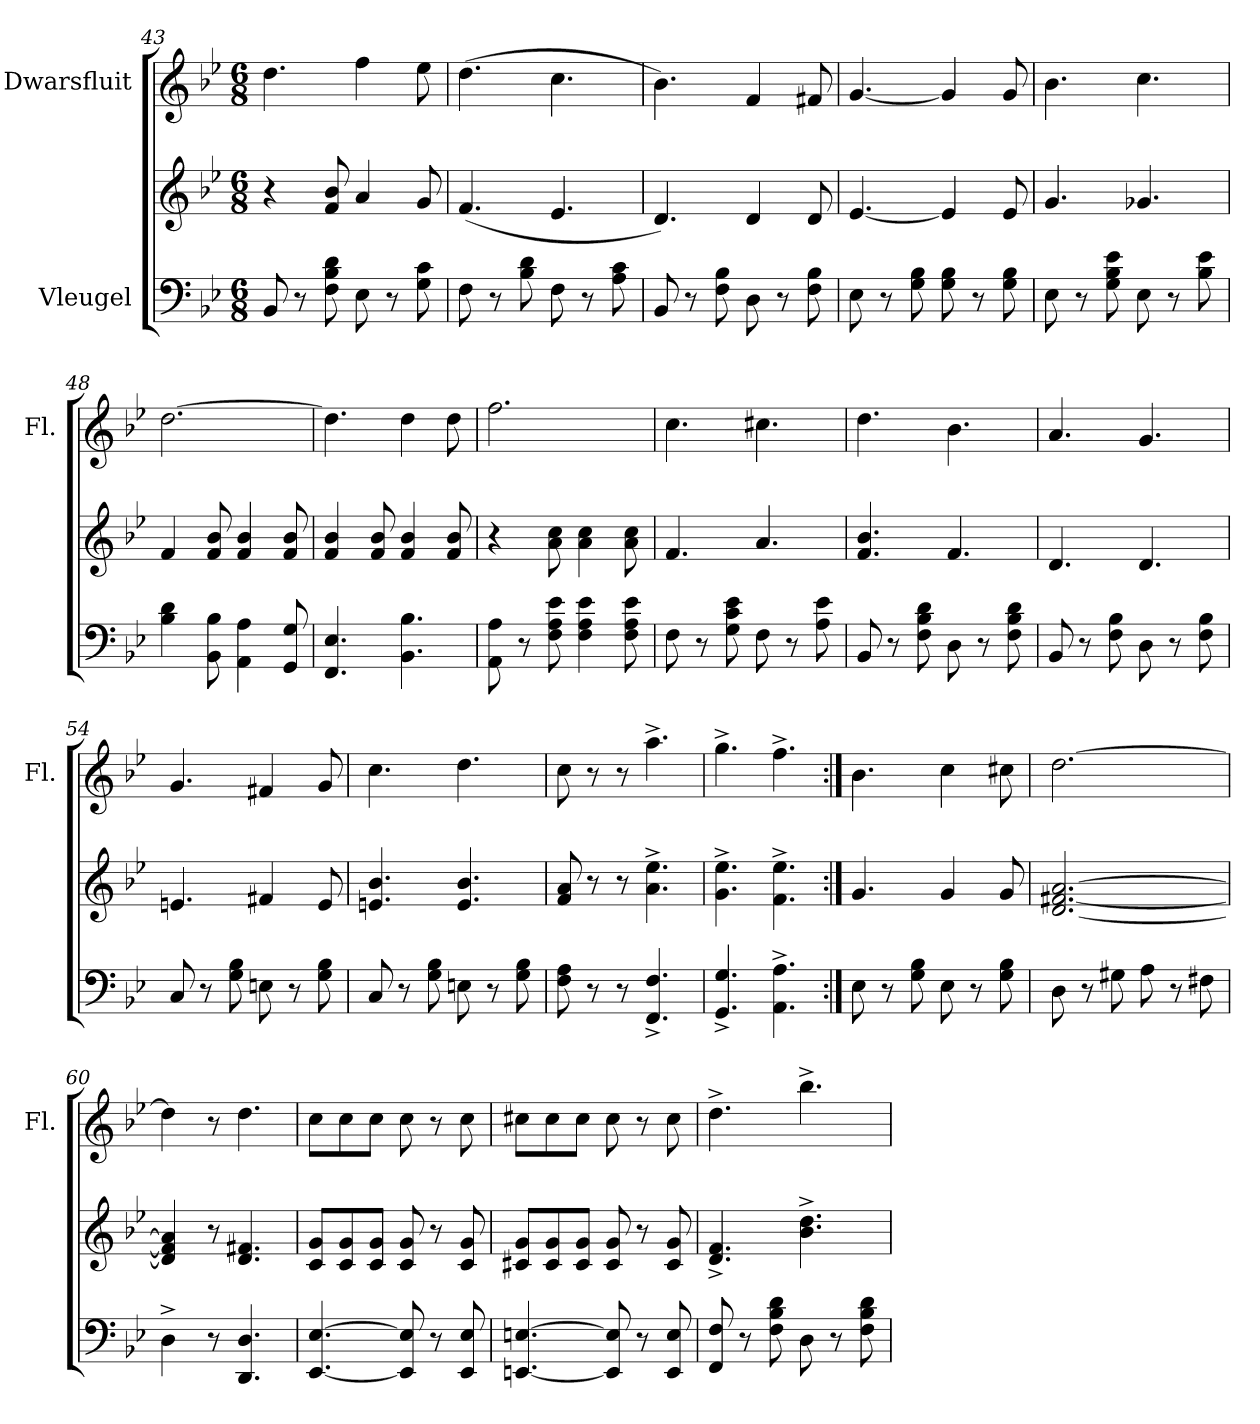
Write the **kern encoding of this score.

**kern	**kern	**kern
*part2	*part2	*part1
*staff3	*staff2	*staff1
*I"Vleugel	*	*I"Dwarsfluit
*	*	*I'Fl.
*clefF4	*clefG2	*clefG2
*k[b-e-]	*k[b-e-]	*k[b-e-]
*M6/8	*M6/8	*M6/8
=43	=43	=43
8BB-/	4r	4.dd\
8r	.	.
8F\ 8B-\ 8d\	8f/ 8b-/	.
8E-\	4a/	4ff\
8r	.	.
8G\ 8c\	8g/	8ee-\
!!LO:LB:g=z
=44	=44	=44
8F\	(4.f/	(4.dd\
8r	.	.
8B-\ 8d\	.	.
8F\	4.e-/	4.cc\
8r	.	.
8A\ 8c\	.	.
=45	=45	=45
8BB-/	4.d/)	4.b-\)
8r	.	.
8F\ 8B-\	.	.
8D\	4d/	4f/
8r	.	.
8F\ 8B-\	8d/	8f#X/
=46	=46	=46
8E-\	[4.e-/	[4.g/
8r	.	.
8G\ 8B-\	.	.
8G\ 8B-\	4e-/]	4g/]
8r	.	.
8G\ 8B-\	8e-/	8g/
=47	=47	=47
8E-\	4.g/	4.b-\
8r	.	.
8G\ 8B-\ 8e-\	.	.
8E-\	4.g-X/	4.cc\
8r	.	.
8B-\ 8e-\	.	.
=48	=48	=48
4B-\ 4d\	4f/	[2.dd\
8BB-\ 8B-\	8f/ 8b-/	.
4AA\ 4A\	4f/ 4b-/	.
8GG/ 8G/	8f/ 8b-/	.
=49	=49	=49
4.FF/ 4.E-/	4f/ 4b-/	4.dd\]
.	8f/ 8b-/	.
4.BB-\ 4.B-\	4f/ 4b-/	4dd\
.	8f/ 8b-/	8dd\
!!LO:LB:g=z
=50	=50	=50
8AA\ 8A\	4r	2.ff\
8r	.	.
8F\ 8A\ 8e-\	8a\ 8cc\	.
4F\ 4A\ 4e-\	4a\ 4cc\	.
8F\ 8A\ 8e-\	8a\ 8cc\	.
=51	=51	=51
8F\	4.f/	4.cc\
8r	.	.
8G\ 8c\ 8e-\	.	.
8F\	4.a/	4.cc#X\
8r	.	.
8A\ 8e-\	.	.
=52	=52	=52
8BB-/	4.f/ 4.b-/	4.dd\
8r	.	.
8F\ 8B-\ 8d\	.	.
8D\	4.f/	4.b-\
8r	.	.
8F\ 8B-\ 8d\	.	.
=53	=53	=53
8BB-/	4.d/	4.a/
8r	.	.
8F\ 8B-\	.	.
8D\	4.d/	4.g/
8r	.	.
8F\ 8B-\	.	.
=54	=54	=54
8C/	4.en/	4.g/
8r	.	.
8G\ 8B-\	.	.
8En\	4f#X/	4f#X/
8r	.	.
8G\ 8B-\	8e/	8g/
=55	=55	=55
8C/	4.en/ 4.b-/	4.cc\
8r	.	.
8G\ 8B-\	.	.
8En\	4.e/ 4.b-/	4.dd\
8r	.	.
8G\ 8B-\	.	.
!!LO:LB:g=z
=56	=56	=56
8F\ 8A\	8f/ 8a/	8cc\
8r	8r	8r
8r	8r	8r
4.FF/^ 4.F/^	4.a\^ 4.ee-\^	4.aa^\
=57	=57	=57
4.GG/^ 4.G/^	4.g\^ 4.ee-\^	4.gg^\
4.AA\^ 4.A\^	4.f\^ 4.ee-\^	4.ff^\
=58:|!	=58:|!	=58:|!
8E-\	4.g/	4.b-\
8r	.	.
8G\ 8B-\	.	.
8E-\	4g/	4cc\
8r	.	.
8G\ 8B-\	8g/	8cc#X\
=59	=59	=59
8D\	[2.d/ [2.f#X/ [2.a/	[2.dd\
8r	.	.
8G#X\	.	.
8A\	.	.
8r	.	.
8F#X\	.	.
=60	=60	=60
4D^\	4d/] 4f#/] 4a/]	4dd\]
8r	8r	8r
4.DD/ 4.D/	4.d/ 4.f#X/	4.dd\
=61	=61	=61
[4.EE-/ [4.E-/	8c/ 8g/L	8cc\L
.	8c/ 8g/	8cc\
.	8c/ 8g/J	8cc\J
8EE-/] 8E-/]	8c/ 8g/	8cc\
8r	8r	8r
8EE-/ 8E-/	8c/ 8g/	8cc\
!!LO:PB:g=z
=62	=62	=62
[4.EEn/ [4.En/	8c#X/ 8g/L	8cc#X\L
.	8c#/ 8g/	8cc#\
.	8c#/ 8g/J	8cc#\J
8EE/] 8E/]	8c#/ 8g/	8cc#\
8r	8r	8r
8EE/ 8E/	8c#/ 8g/	8cc#\
=63	=63	=63
8FF/ 8F/	4.d/^ 4.f/^	4.dd^\
8r	.	.
8F\ 8B-\ 8d\	.	.
8D\	4.b-\^ 4.dd\^	4.bb-^\
8r	.	.
8F\ 8B-\ 8d\	.	.
=	=	=
*-	*-	*-
